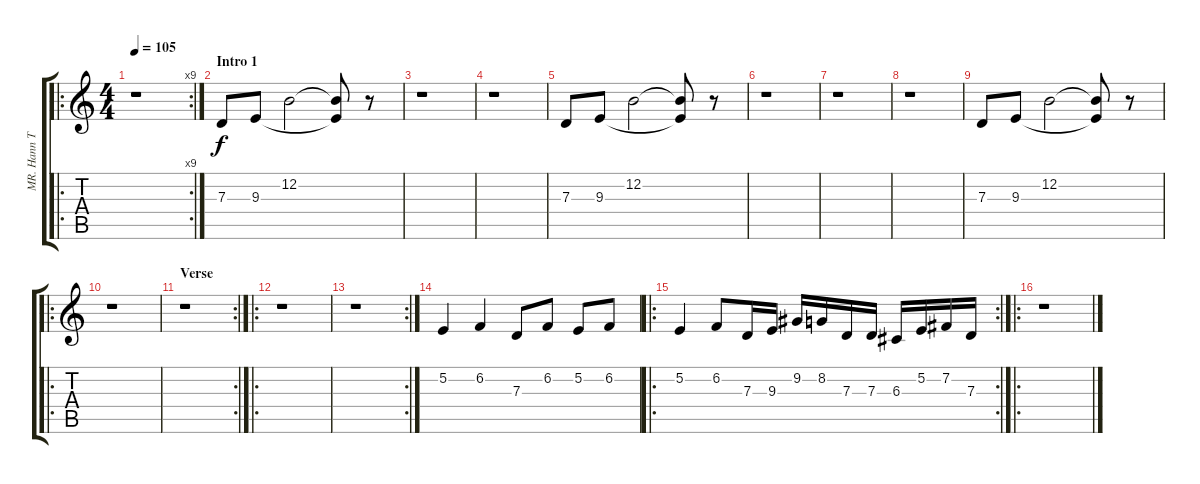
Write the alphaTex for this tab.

\track ("MR. Hann Turntables" "MR. Hann T") {instrument lead5charang}
\staff {score tabs}
\tuning (E4 B3 G3 D3 A2 E2) {hide}
\ro
\rc 9
\ts (4 4)
\tempo 105
\clef g2
\ks c
r.1{dy f instrument lead5charang} |
\section ("" "Intro 1")
7.3.8 9.3.8 12.2.2 (12.2{t} 9.3{t}).8 r.8 |
r.1 |
r.1 |
7.3.8 9.3.8 12.2.2 (12.2{t} 9.3{t}).8 r.8 |
r.1 |
r.1 |
r.1 |
7.3.8 9.3.8 12.2.2 (12.2{t} 9.3{t}).8 r.8 |
\ro
r.1 |
\rc 2
\section ("" "Verse ")
r.1 |
\ro
r.1 |
\rc 2
r.1 |
5.2.4 6.2.4 7.3.8 6.2.8 5.2.8 6.2.8 |
\ro
\rc 2
5.2.4 6.2.8 7.3.16 9.3.16 9.2.16 8.2.16 7.3.16 7.3.16 6.3.16 5.2.16 7.2.16 7.3.16 |
\ro
r.1
